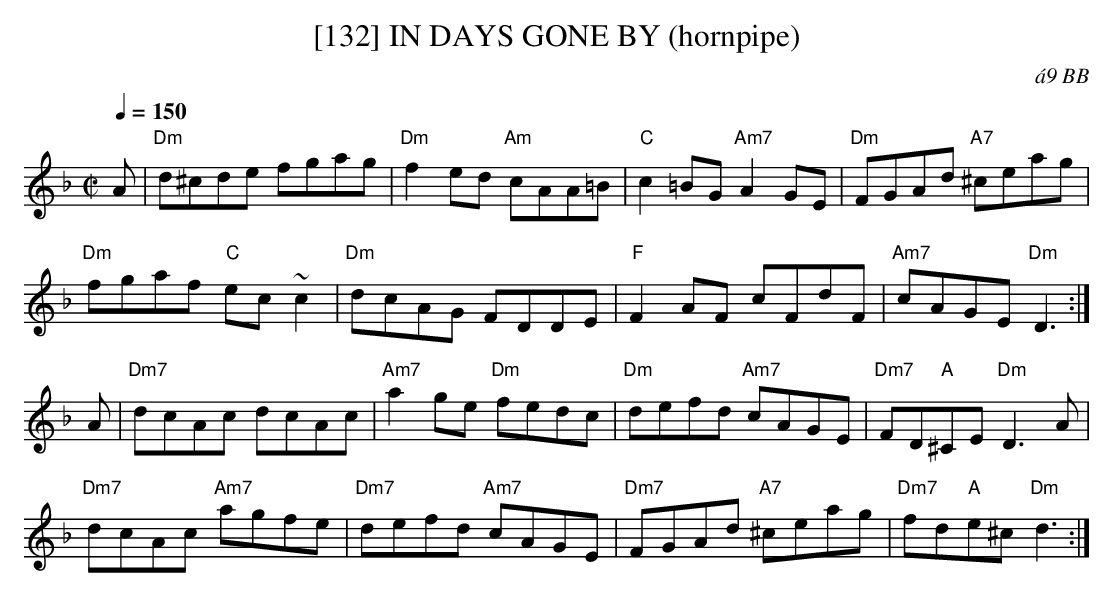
X:1
T:[132] IN DAYS GONE BY (hornpipe)
C:\'a9 BB
Q:1/4=150
M:C|
L:1/8
K:Dm
A|"Dm"d^cde fgag|"Dm"f2 ed "Am"cAA=B|"C"c2 =BG "Am7"A2 GE|\
"Dm"FGAd "A7"^ceag|
"Dm"fgaf "C"ec~c2|"Dm"dcAG FDDE|"F"F2 AF cFdF|"Am7"cAGE "Dm"D3 :|
A|"Dm7"dcAc dcAc|"Am7"a2ge "Dm"fedc|"Dm"defd "Am7"cAGE|\
"Dm7"FD"A"^CE "Dm"D3 A|
"Dm7"dcAc "Am7"agfe|"Dm7"defd "Am7"cAGE|"Dm7"FGAd "A7"^ceag|\
"Dm7"fd"A"e^c"Dm"d3 :|
